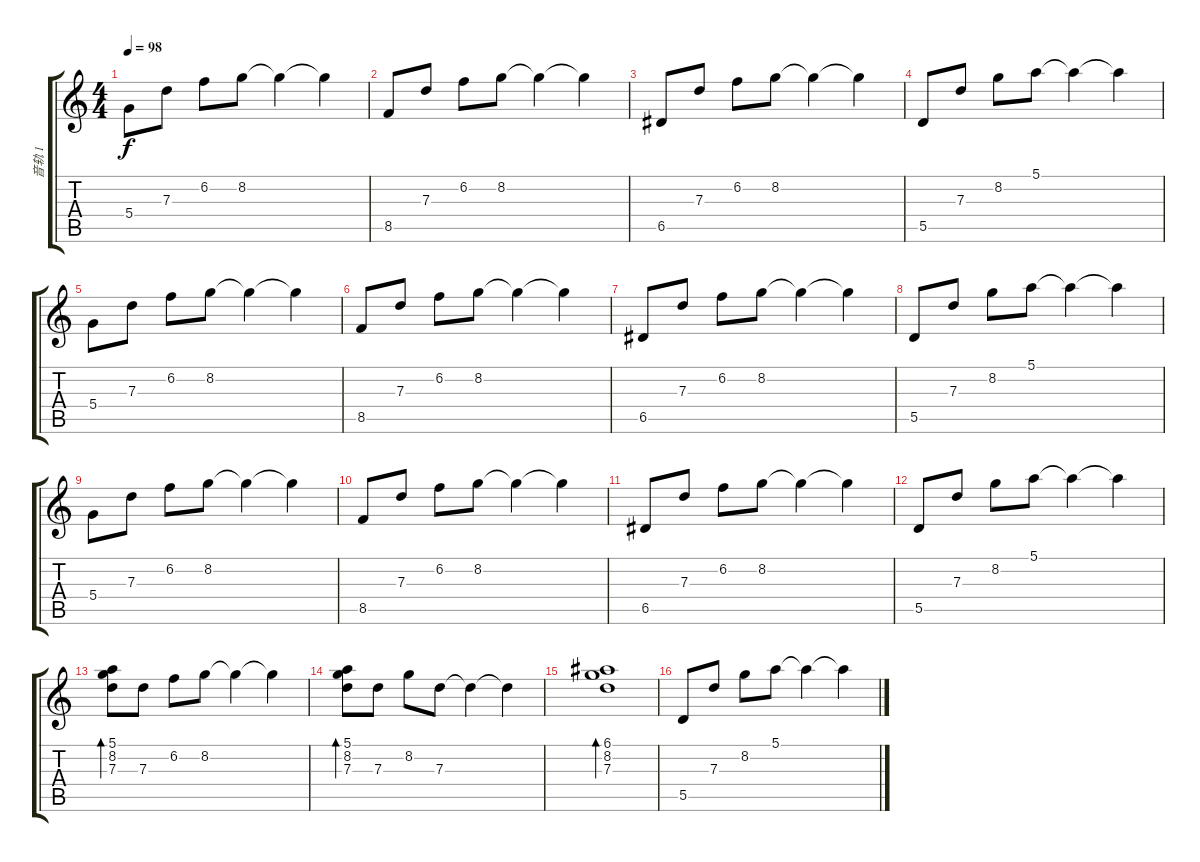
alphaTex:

\track ("音轨 1" "音轨 1") {instrument acousticguitarnylon}
\staff {score tabs}
\tuning (E4 B3 G3 D3 A2 E2) {hide}
\ts (4 4)
\tempo 98
\clef g2
\ks c
5.4.8{dy f instrument acousticguitarnylon} 7.3.8 6.2.8 8.2.8 8.2{t}.4 8.2{t}.4 |
8.5.8 7.3.8 6.2.8 8.2.8 8.2{t}.4 8.2{t}.4 |
6.5.8 7.3.8 6.2.8 8.2.8 8.2{t}.4 8.2{t}.4 |
5.5.8 7.3.8 8.2.8 5.1.8 5.1{t}.4 5.1{t}.4 |
5.4.8 7.3.8 6.2.8 8.2.8 8.2{t}.4 8.2{t}.4 |
8.5.8 7.3.8 6.2.8 8.2.8 8.2{t}.4 8.2{t}.4 |
6.5.8 7.3.8 6.2.8 8.2.8 8.2{t}.4 8.2{t}.4 |
5.5.8 7.3.8 8.2.8 5.1.8 5.1{t}.4 5.1{t}.4 |
5.4.8 7.3.8 6.2.8 8.2.8 8.2{t}.4 8.2{t}.4 |
8.5.8 7.3.8 6.2.8 8.2.8 8.2{t}.4 8.2{t}.4 |
6.5.8 7.3.8 6.2.8 8.2.8 8.2{t}.4 8.2{t}.4 |
5.5.8 7.3.8 8.2.8 5.1.8 5.1{t}.4 5.1{t}.4 |
(5.1 8.2 7.3).8{bd 480} 7.3.8 6.2.8 8.2.8 8.2{t}.4 8.2{t}.4 |
(5.1 8.2 7.3).8{bd 480} 7.3.8 8.2.8 7.3.8 7.3{t}.4 7.3{t}.4 |
(6.1 8.2 7.3).1{bd 480} |
5.5.8 7.3.8 8.2.8 5.1.8 5.1{t}.4 5.1{t}.4
